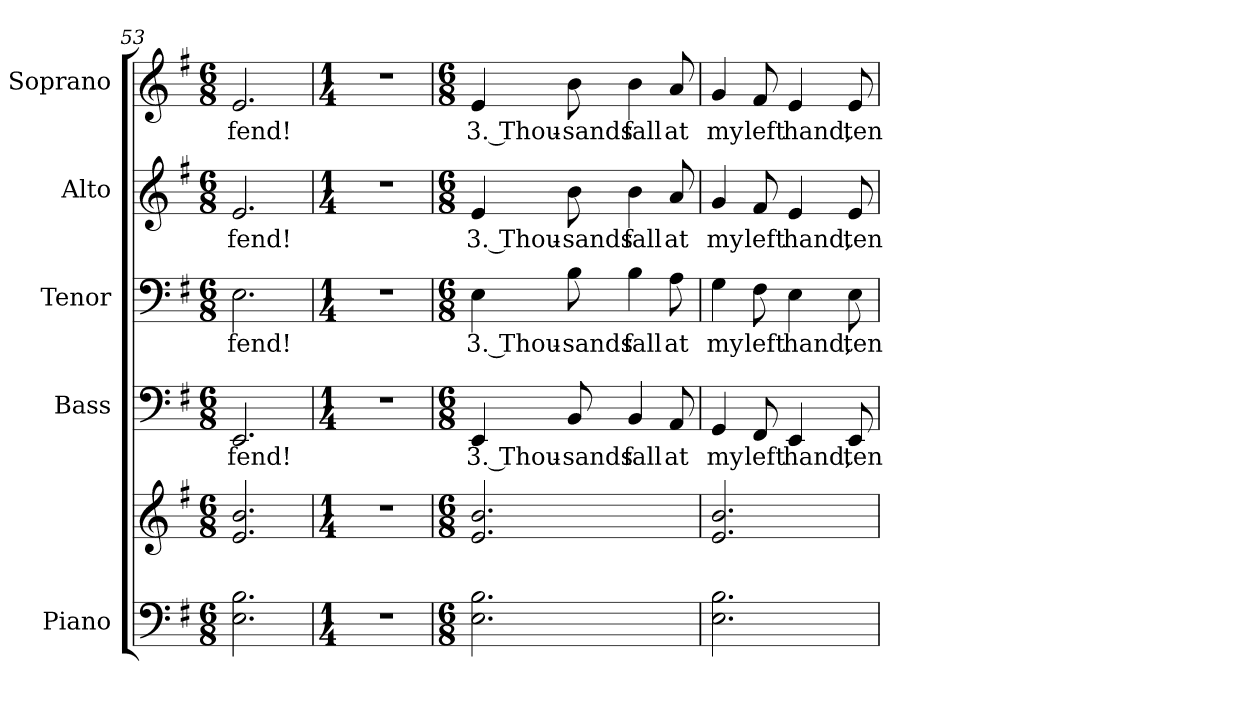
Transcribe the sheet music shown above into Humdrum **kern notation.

**kern	**kern	**kern	**text	**kern	**text	**kern	**text	**kern	**text
*part5	*part5	*part4	*part4	*part3	*part3	*part2	*part2	*part1	*part1
*staff6	*staff5	*staff4	*staff4	*staff3	*staff3	*staff2	*staff2	*staff1	*staff1
*I"Piano	*	*I"Bass	*	*I"Tenor	*	*I"Alto	*	*I"Soprano	*
*I'Pno.	*	*I'B.	*	*I'T.	*	*I'A.	*	*I'S.	*
*clefF4	*clefG2	*clefF4	*	*clefF4	*	*clefG2	*	*clefG2	*
*k[f#]	*k[f#]	*k[f#]	*	*k[f#]	*	*k[f#]	*	*k[f#]	*
*G:	*G:	*G:	*	*G:	*	*G:	*	*G:	*
*M6/8	*M6/8	*M6/8	*	*M6/8	*	*M6/8	*	*M6/8	*
=53	=53	=53	=53	=53	=53	=53	=53	=53	=53
!	!	!	!LO:LY:b:color=#000000	!	!	!	!	!	!
!	!	!	!	!	!LO:LY:b:color=#000000	!	!	!	!
!	!	!	!	!	!	!	!LO:LY:b:color=#000000	!	!
!	!	!	!	!	!	!	!	!	!LO:LY:b:color=#000000
2.Ei\ 2.Bi	2.ei/ 2.bi	2.EEi/	-fend!	2.Ei\	-fend!	2.ei/	-fend!	2.ei/	-fend!
!!LO:PB:g=z
=54	=54	=54	=54	=54	=54	=54	=54	=54	=54
*M1/4	*M1/4	*M1/4	*	*M1/4	*	*M1/4	*	*M1/4	*
!LO:N:vis=1	!LO:N:vis=1	!LO:N:vis=1	!	!LO:N:vis=1	!	!LO:N:vis=1	!	!LO:N:vis=1	!
4r	4r	4r	.	4r	.	4r	.	4r	.
=55	=55	=55	=55	=55	=55	=55	=55	=55	=55
*M6/8	*M6/8	*M6/8	*	*M6/8	*	*M6/8	*	*M6/8	*
!	!	!	!LO:LY:b:color=#000000	!	!	!	!	!	!
!	!	!	!	!	!LO:LY:b:color=#000000	!	!	!	!
!	!	!	!	!	!	!	!LO:LY:b:color=#000000	!	!
!	!	!	!	!	!	!	!	!	!LO:LY:b:color=#000000
2.Ei\ 2.Bi	2.ei/ 2.bi	4EEi/	3. Thou-	4Ei\	3. Thou-	4ei/	3. Thou-	4ei/	3. Thou-
!	!	!	!LO:LY:b:color=#000000	!	!	!	!	!	!
!	!	!	!	!	!LO:LY:b:color=#000000	!	!	!	!
!	!	!	!	!	!	!	!LO:LY:b:color=#000000	!	!
!	!	!	!	!	!	!	!	!	!LO:LY:b:color=#000000
.	.	8BBi/	-sands	8Bi\	-sands	8bi\	-sands	8bi\	-sands
!	!	!	!LO:LY:b:color=#000000	!	!	!	!	!	!
!	!	!	!	!	!LO:LY:b:color=#000000	!	!	!	!
!	!	!	!	!	!	!	!LO:LY:b:color=#000000	!	!
!	!	!	!	!	!	!	!	!	!LO:LY:b:color=#000000
.	.	4BBi/	fall	4Bi\	fall	4bi\	fall	4bi\	fall
!	!	!	!LO:LY:b:color=#000000	!	!	!	!	!	!
!	!	!	!	!	!LO:LY:b:color=#000000	!	!	!	!
!	!	!	!	!	!	!	!LO:LY:b:color=#000000	!	!
!	!	!	!	!	!	!	!	!	!LO:LY:b:color=#000000
.	.	8AAi/	at	8Ai\	at	8ai/	at	8ai/	at
=56	=56	=56	=56	=56	=56	=56	=56	=56	=56
!	!	!	!LO:LY:b:color=#000000	!	!	!	!	!	!
!	!	!	!	!	!LO:LY:b:color=#000000	!	!	!	!
!	!	!	!	!	!	!	!LO:LY:b:color=#000000	!	!
!	!	!	!	!	!	!	!	!	!LO:LY:b:color=#000000
2.Ei\ 2.Bi	2.ei/ 2.bi	4GGi/	my	4Gi\	my	4gi/	my	4gi/	my
!	!	!	!LO:LY:b:color=#000000	!	!	!	!	!	!
!	!	!	!	!	!LO:LY:b:color=#000000	!	!	!	!
!	!	!	!	!	!	!	!LO:LY:b:color=#000000	!	!
!	!	!	!	!	!	!	!	!	!LO:LY:b:color=#000000
.	.	8FF#i/	left	8F#i\	left	8f#i/	left	8f#i/	left
!	!	!	!LO:LY:b:color=#000000	!	!	!	!	!	!
!	!	!	!	!	!LO:LY:b:color=#000000	!	!	!	!
!	!	!	!	!	!	!	!LO:LY:b:color=#000000	!	!
!	!	!	!	!	!	!	!	!	!LO:LY:b:color=#000000
.	.	4EEi/	hand,	4Ei\	hand,	4ei/	hand,	4ei/	hand,
!	!	!	!LO:LY:b:color=#000000	!	!	!	!	!	!
!	!	!	!	!	!LO:LY:b:color=#000000	!	!	!	!
!	!	!	!	!	!	!	!LO:LY:b:color=#000000	!	!
!	!	!	!	!	!	!	!	!	!LO:LY:b:color=#000000
.	.	8EEi/	ten	8Ei\	ten	8ei/	ten	8ei/	ten
=	=	=	=	=	=	=	=	=	=
*-	*-	*-	*-	*-	*-	*-	*-	*-	*-
